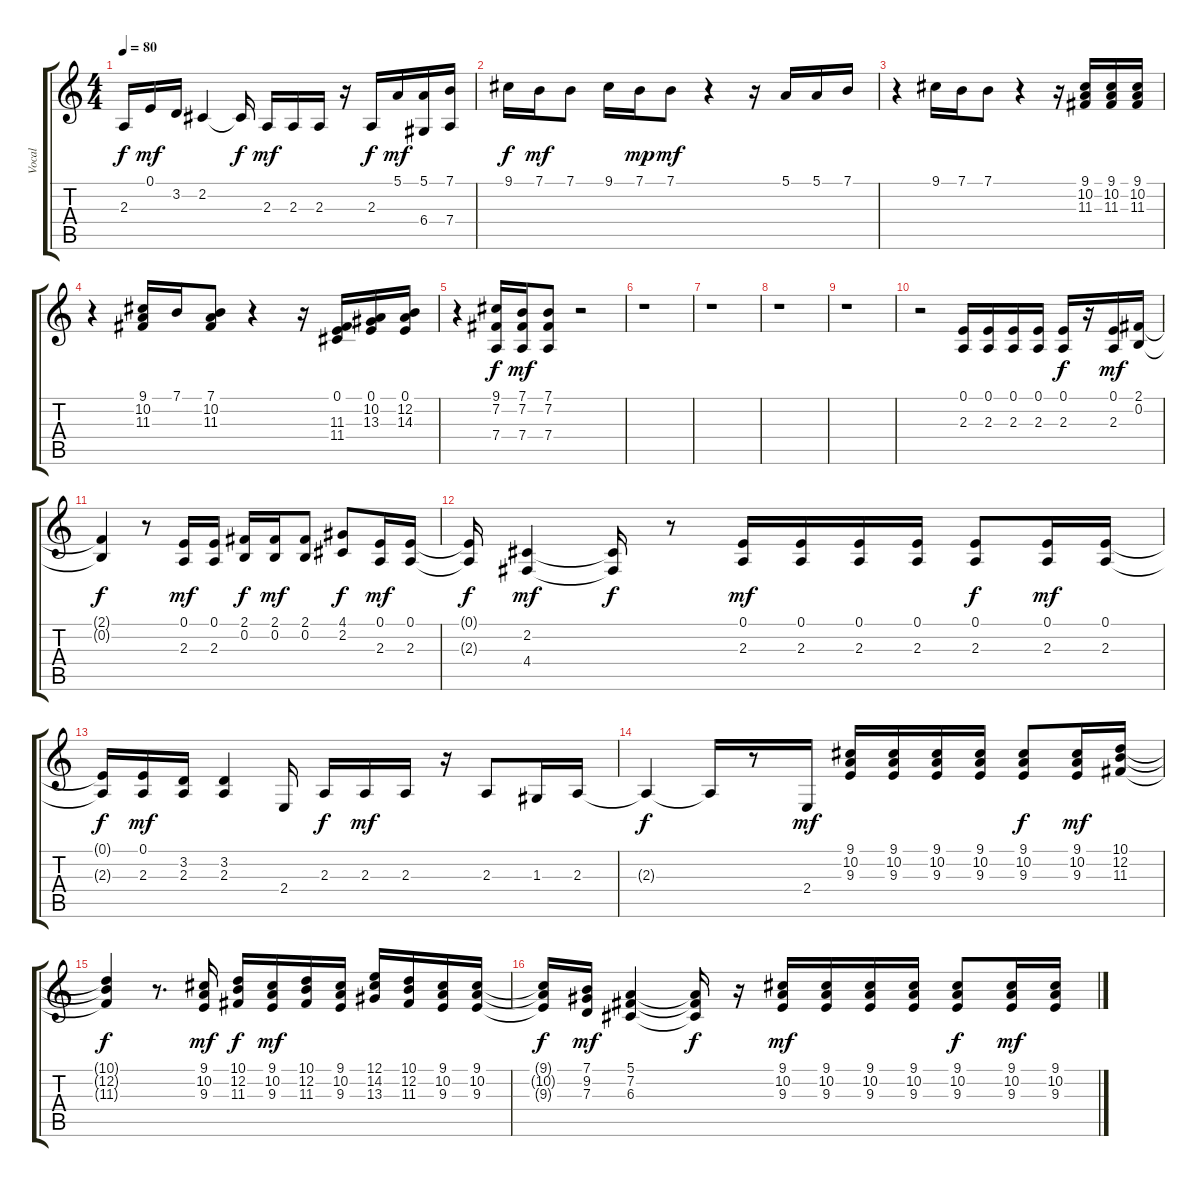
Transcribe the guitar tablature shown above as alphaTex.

\track ("Vocal" "Vocal") {instrument voiceoohs}
\staff {score tabs}
\tuning (E4 B3 G3 D3 A2 E2) {hide}
\ts (4 4)
\tempo 80
\clef g2
\ks c
2.3{t}.16{dy f} 0.1.16{dy mf} 3.2.16 2.2.4 2.2{t}.16{dy f} 2.3.16{dy mf} 2.3.16 2.3.16 r.16 2.3.16{dy f} 5.1.16{dy mf} (5.1 6.4).16 (7.1 7.4).16 |
9.1.16{dy f} 7.1.16{dy mf} 7.1.8 9.1.16 7.1.16{dy mp} 7.1.8{dy mf} r.4 r.16 5.1.16 5.1.16 7.1.16 |
r.4 9.1.16 7.1.16 7.1.8 r.4 r.16 (9.1 10.2 11.3).16 (9.1 10.2 11.3).16 (9.1 10.2 11.3).16 |
r.4 (9.1 10.2 11.3).16 7.1.16 (7.1 10.2 11.3).8 r.4 r.16 (0.1 11.3 11.4).16 (0.1 10.2 13.3).16 (0.1 12.2 14.3).16 |
r.4 (9.1 7.2 7.4).16{dy f} (7.1 7.2 7.4).16{dy mf} (7.1 7.2 7.4).8 r.2 |
r.1 |
r.1 |
r.1 |
r.1 |
r.2 (0.1 2.3).16 (0.1 2.3).16 (0.1 2.3).16 (0.1 2.3).16 (0.1 2.3).16{dy f} r.16 (0.1 2.3).16{dy mf} (2.1 0.2).16 |
(2.1{t} 0.2{t}).4{dy f} r.8 (0.1 2.3).16{dy mf} (0.1 2.3).16 (2.1 0.2).16{dy f} (2.1 0.2).16{dy mf} (2.1 0.2).8 (4.1 2.2).8{dy f} (0.1 2.3).16{dy mf} (0.1 2.3).16 |
(0.1{t} 2.3{t}).16{dy f} (2.2 4.4).4{dy mf} (2.2{t} 4.4{t}).16{dy f} r.8 (0.1 2.3).16{dy mf} (0.1 2.3).16 (0.1 2.3).16 (0.1 2.3).16 (0.1 2.3).8{dy f} (0.1 2.3).16{dy mf} (0.1 2.3).16 |
(0.1{t} 2.3{t}).16{dy f} (0.1 2.3).16{dy mf} (3.2 2.3).16 (3.2 2.3).4 2.4.16 2.3.16{dy f} 2.3.16{dy mf} 2.3.16 r.16 2.3.8 1.3.16 2.3.16 |
2.3{t}.4{dy f} 2.3{t}.16 r.8 2.4.16{dy mf} (9.1 10.2 9.3).16 (9.1 10.2 9.3).16 (9.1 10.2 9.3).16 (9.1 10.2 9.3).16 (9.1 10.2 9.3).8{dy f} (9.1 10.2 9.3).16{dy mf} (10.1 12.2 11.3).16 |
(10.1{t} 12.2{t} 11.3{t}).4{dy f} r.8{d} (9.1 10.2 9.3).16{dy mf} (10.1 12.2 11.3).16{dy f} (9.1 10.2 9.3).16{dy mf} (10.1 12.2 11.3).16 (9.1 10.2 9.3).16 (12.1 14.2 13.3).16 (10.1 12.2 11.3).16 (9.1 10.2 9.3).16 (9.1 10.2 9.3).16 |
(9.1{t} 10.2{t} 9.3{t}).16{dy f} (7.1 9.2 7.3).16{dy mf} (5.1 7.2 6.3).4 (5.1{t} 7.2{t} 6.3{t}).16{dy f} r.16 (9.1 10.2 9.3).16{dy mf} (9.1 10.2 9.3).16 (9.1 10.2 9.3).16 (9.1 10.2 9.3).16 (9.1 10.2 9.3).8{dy f} (9.1 10.2 9.3).16{dy mf} (9.1 10.2 9.3).16
